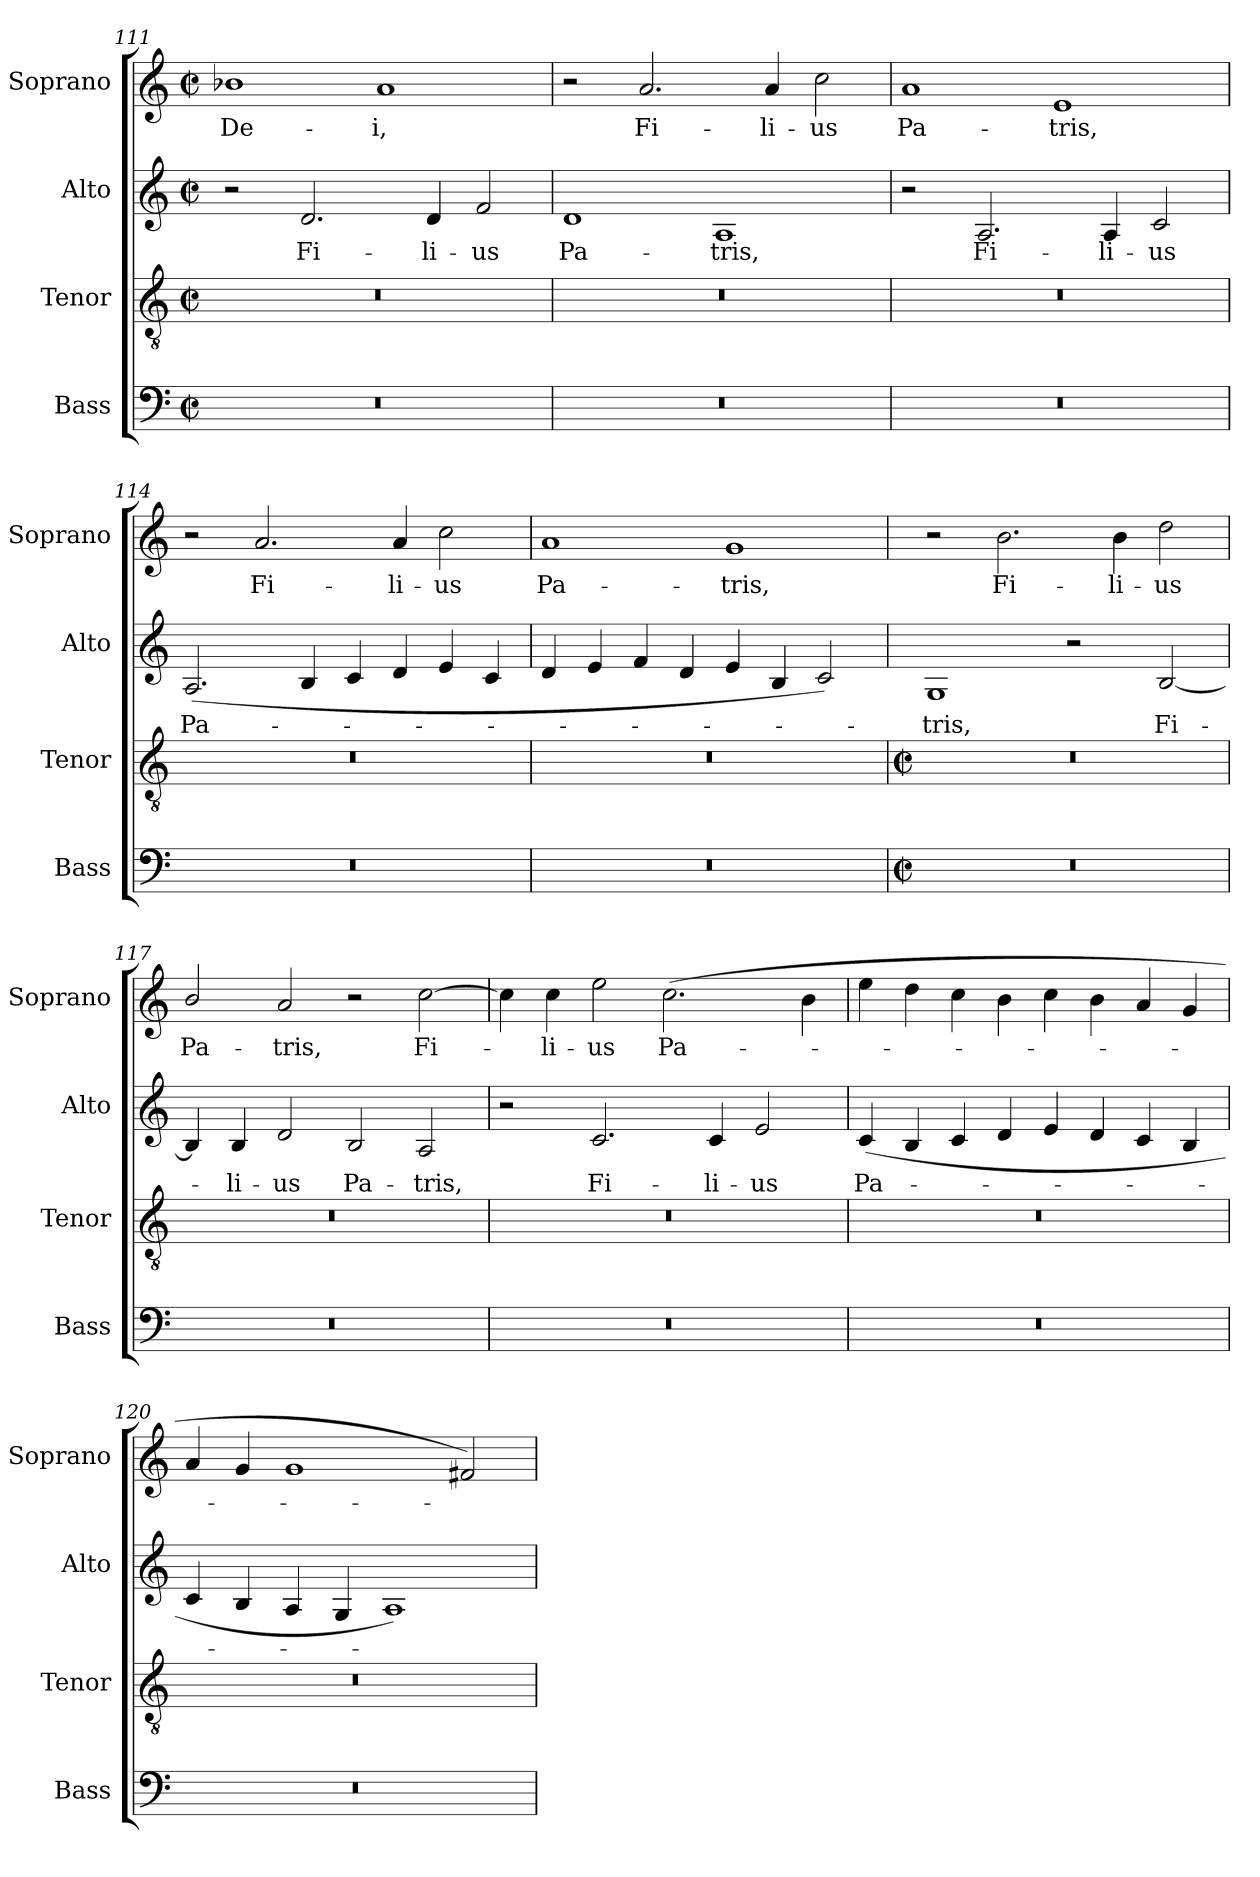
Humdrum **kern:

**kern	**kern	**kern	**text	**kern	**text
*part4	*part3	*part2	*part2	*part1	*part1
*staff4	*staff3	*staff2	*staff2	*staff1	*staff1
*I"Bass	*I"Tenor	*I"Alto	*	*I"Soprano	*
*I'Bass	*I'Tenor	*I'Alto	*	*I'Soprano	*
*clefF4	*clefGv2	*clefG2	*	*clefG2	*
*k[]	*k[]	*k[]	*	*k[]	*
*C:	*C:	*C:	*	*C:	*
*M4/2	*M4/2	*M4/2	*	*M4/2	*
*met(c|)	*met(c|)	*met(c|)	*	*met(c|)	*
=111	=111	=111	=111	=111	=111
!	!	!	!	!	!LO:LY:b
0r	0r	2r	.	1b-X	De-
!	!	!	!LO:LY:b	!	!
.	.	2.d	Fi-	.	.
!	!	!	!	!	!LO:LY:b
.	.	.	.	1a	-i,
!	!	!	!LO:LY:b	!	!
.	.	4d	-li-	.	.
!	!	!	!LO:LY:b	!	!
.	.	2f	-us	.	.
=112	=112	=112	=112	=112	=112
!	!	!	!LO:LY:b	!	!
0r	0r	1d	Pa-	2r	.
!	!	!	!	!	!LO:LY:b
.	.	.	.	2.a	Fi-
!	!	!	!LO:LY:b	!	!
.	.	1A	-tris,	.	.
!	!	!	!	!	!LO:LY:b
.	.	.	.	4a	-li-
!	!	!	!	!	!LO:LY:b
.	.	.	.	2cc	-us
=113	=113	=113	=113	=113	=113
!	!	!	!	!	!LO:LY:b
0r	0r	2r	.	1a	Pa-
!	!	!	!LO:LY:b	!	!
.	.	2.A	Fi-	.	.
!	!	!	!	!	!LO:LY:b
.	.	.	.	1e	-tris,
!	!	!	!LO:LY:b	!	!
.	.	4A	-li-	.	.
!	!	!	!LO:LY:b	!	!
.	.	2c	-us	.	.
=114	=114	=114	=114	=114	=114
!	!	!	!LO:LY:b	!	!
0r	0r	(<2.A	Pa-	2r	.
!	!	!	!	!	!LO:LY:b
.	.	.	.	2.a	Fi-
.	.	4B	.	.	.
.	.	4c	.	.	.
!	!	!	!	!	!LO:LY:b
.	.	4d	.	4a	-li-
!	!	!	!	!	!LO:LY:b
.	.	4e	.	2cc	-us
.	.	4c	.	.	.
=115	=115	=115	=115	=115	=115
!	!	!	!	!	!LO:LY:b
0r	0r	4d	.	1a	Pa-
.	.	4e	.	.	.
.	.	4f	.	.	.
.	.	4d	.	.	.
!	!	!	!	!	!LO:LY:b
.	.	4e	.	1g	-tris,
.	.	4B	.	.	.
.	.	2c)	.	.	.
!!LO:LB:g=z
=116	=116	=116	=116	=116	=116
*M4/2	*M4/2	*	*	*	*
*met(c|)	*met(c|)	*	*	*	*
!	!	!	!LO:LY:b	!	!
0r	0r	1G	tris,	2r	.
!	!	!	!	!	!LO:LY:b
.	.	.	.	2.b	Fi-
.	.	2r	.	.	.
!	!	!	!	!	!LO:LY:b
.	.	.	.	4b	-li-
!	!	!	!LO:LY:b	!	!LO:LY:b
.	.	[2B	Fi-	2dd	-us
=117	=117	=117	=117	=117	=117
!	!	!	!	!	!LO:LY:b
0r	0r	4B]	.	2b/	Pa-
!	!	!	!LO:LY:b	!	!
.	.	4B	li-	.	.
!	!	!	!LO:LY:b	!	!LO:LY:b
.	.	2d	-us	2a	-tris,
!	!	!	!LO:LY:b	!	!
.	.	2B	Pa-	2r	.
!	!	!	!LO:LY:b	!	!LO:LY:b
.	.	2A	-tris,	[2cc	Fi-
=118	=118	=118	=118	=118	=118
0r	0r	2r	.	4cc]	.
!	!	!	!	!	!LO:LY:b
.	.	.	.	4cc	li-
!	!	!	!LO:LY:b	!	!LO:LY:b
.	.	2.c	Fi-	2ee	-us
!	!	!	!	!	!LO:LY:b
.	.	.	.	(>2.cc	Pa-
!	!	!	!LO:LY:b	!	!
.	.	4c	-li-	.	.
!	!	!	!LO:LY:b	!	!
.	.	2e	-us	.	.
.	.	.	.	4b	.
=119	=119	=119	=119	=119	=119
!	!	!	!LO:LY:b	!	!
0r	0r	(<4c	Pa-	4ee	.
.	.	4B	.	4dd	.
.	.	4c	.	4cc	.
.	.	4d	.	4b	.
.	.	4e	.	4cc	.
.	.	4d	.	4b	.
.	.	4c	.	4a	.
.	.	4B	.	4g	.
=120	=120	=120	=120	=120	=120
0r	0r	4c	.	4a	.
.	.	4B	.	4g	.
.	.	4A	.	1g	.
.	.	4G	.	.	.
.	.	1A)	.	.	.
.	.	.	.	2f#)	.
=	=	=	=	=	=
*-	*-	*-	*-	*-	*-
